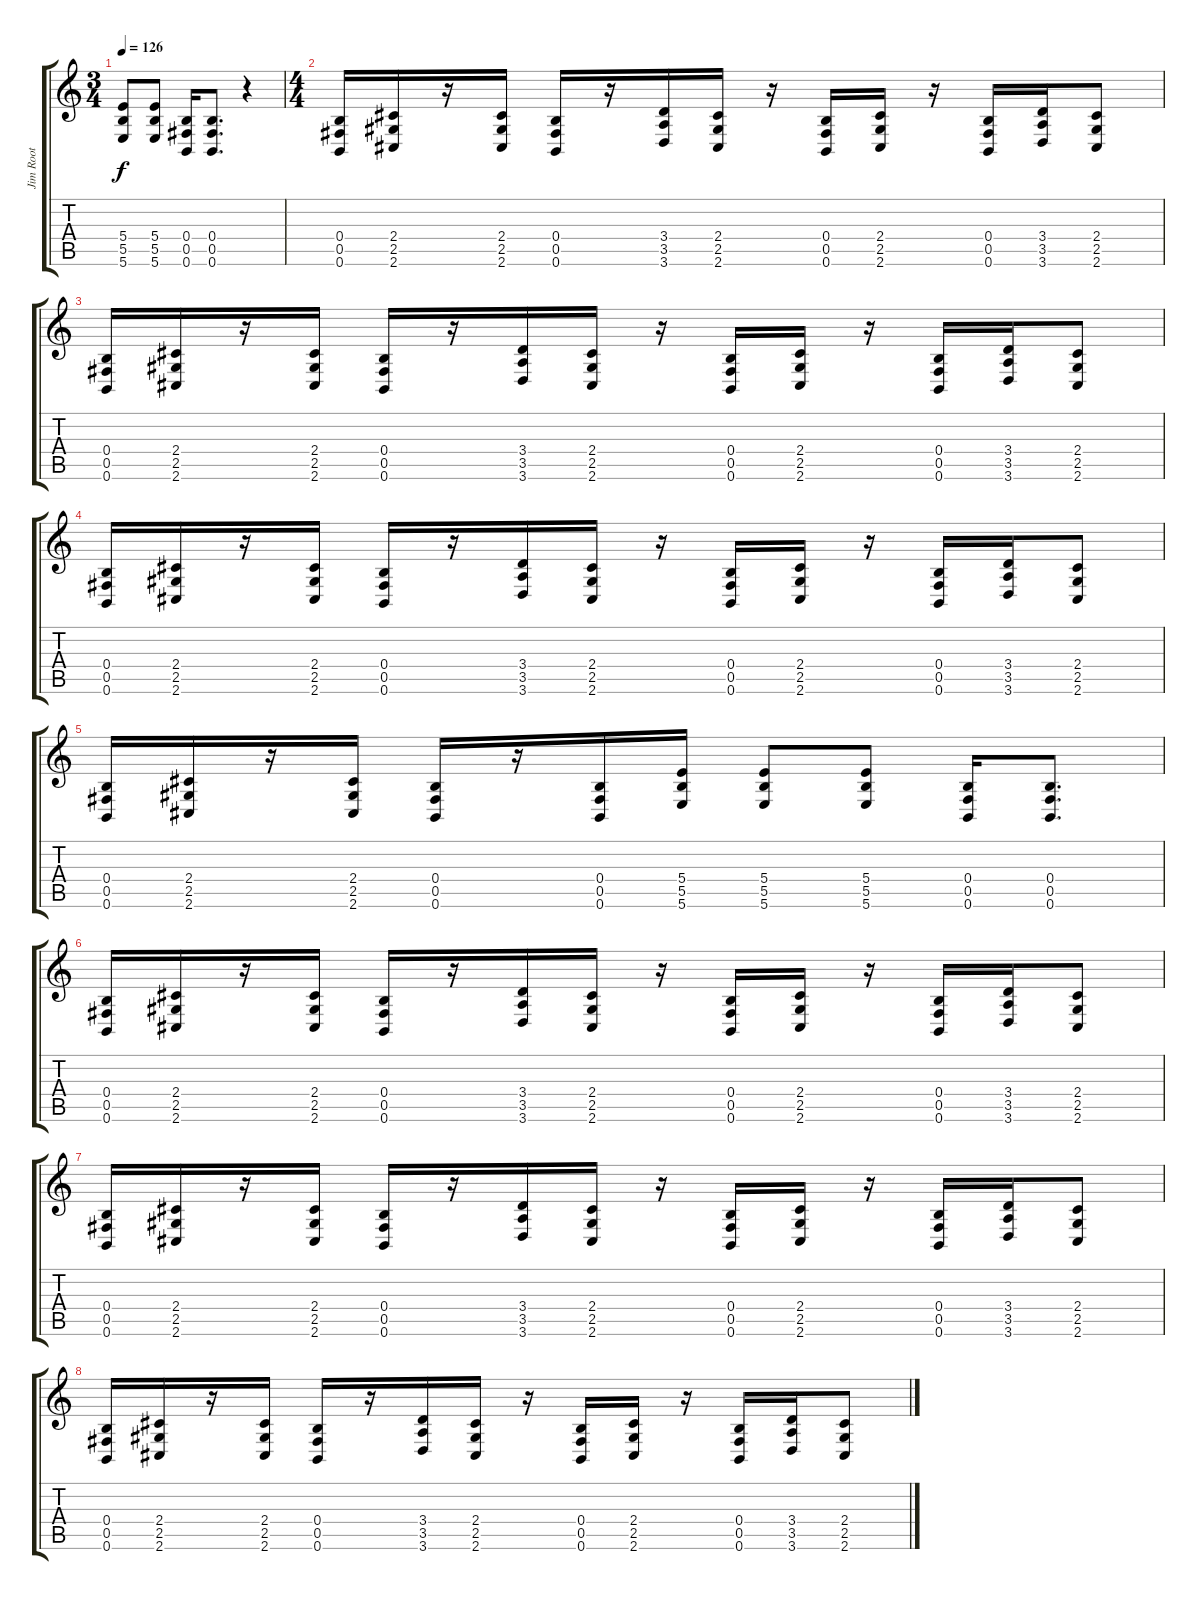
\track ("Jim Root" "Jim Root") {instrument distortionguitar}
\staff {score tabs}
\tuning (Db4 Ab3 E3 B2 Gb2 B1) {hide}
\ts (3 4)
\tempo 126
\clef g2
\ks c
(5.4 5.5 5.6).8{dy f} (5.4 5.5 5.6).8 (0.4 0.5 0.6).16 (0.4 0.5 0.6).8{d} r.4 |
\ts (4 4)
(0.4 0.5 0.6).16 (2.4 2.5 2.6).16 r.16 (2.4 2.5 2.6).16 (0.4 0.5 0.6).16 r.16 (3.4 3.5 3.6).16 (2.4 2.5 2.6).16 r.16 (0.4 0.5 0.6).16 (2.4 2.5 2.6).16 r.16 (0.4 0.5 0.6).16 (3.4 3.5 3.6).16 (2.4 2.5 2.6).8 |
(0.4 0.5 0.6).16 (2.4 2.5 2.6).16 r.16 (2.4 2.5 2.6).16 (0.4 0.5 0.6).16 r.16 (3.4 3.5 3.6).16 (2.4 2.5 2.6).16 r.16 (0.4 0.5 0.6).16 (2.4 2.5 2.6).16 r.16 (0.4 0.5 0.6).16 (3.4 3.5 3.6).16 (2.4 2.5 2.6).8 |
(0.4 0.5 0.6).16 (2.4 2.5 2.6).16 r.16 (2.4 2.5 2.6).16 (0.4 0.5 0.6).16 r.16 (3.4 3.5 3.6).16 (2.4 2.5 2.6).16 r.16 (0.4 0.5 0.6).16 (2.4 2.5 2.6).16 r.16 (0.4 0.5 0.6).16 (3.4 3.5 3.6).16 (2.4 2.5 2.6).8 |
(0.4 0.5 0.6).16 (2.4 2.5 2.6).16 r.16 (2.4 2.5 2.6).16 (0.4 0.5 0.6).16 r.16 (0.4 0.5 0.6).16 (5.4 5.5 5.6).16 (5.4 5.5 5.6).8 (5.4 5.5 5.6).8 (0.4 0.5 0.6).16 (0.4 0.5 0.6).8{d} |
(0.4 0.5 0.6).16 (2.4 2.5 2.6).16 r.16 (2.4 2.5 2.6).16 (0.4 0.5 0.6).16 r.16 (3.4 3.5 3.6).16 (2.4 2.5 2.6).16 r.16 (0.4 0.5 0.6).16 (2.4 2.5 2.6).16 r.16 (0.4 0.5 0.6).16 (3.4 3.5 3.6).16 (2.4 2.5 2.6).8 |
(0.4 0.5 0.6).16 (2.4 2.5 2.6).16 r.16 (2.4 2.5 2.6).16 (0.4 0.5 0.6).16 r.16 (3.4 3.5 3.6).16 (2.4 2.5 2.6).16 r.16 (0.4 0.5 0.6).16 (2.4 2.5 2.6).16 r.16 (0.4 0.5 0.6).16 (3.4 3.5 3.6).16 (2.4 2.5 2.6).8 |
(0.4 0.5 0.6).16 (2.4 2.5 2.6).16 r.16 (2.4 2.5 2.6).16 (0.4 0.5 0.6).16 r.16 (3.4 3.5 3.6).16 (2.4 2.5 2.6).16 r.16 (0.4 0.5 0.6).16 (2.4 2.5 2.6).16 r.16 (0.4 0.5 0.6).16 (3.4 3.5 3.6).16 (2.4 2.5 2.6).8
